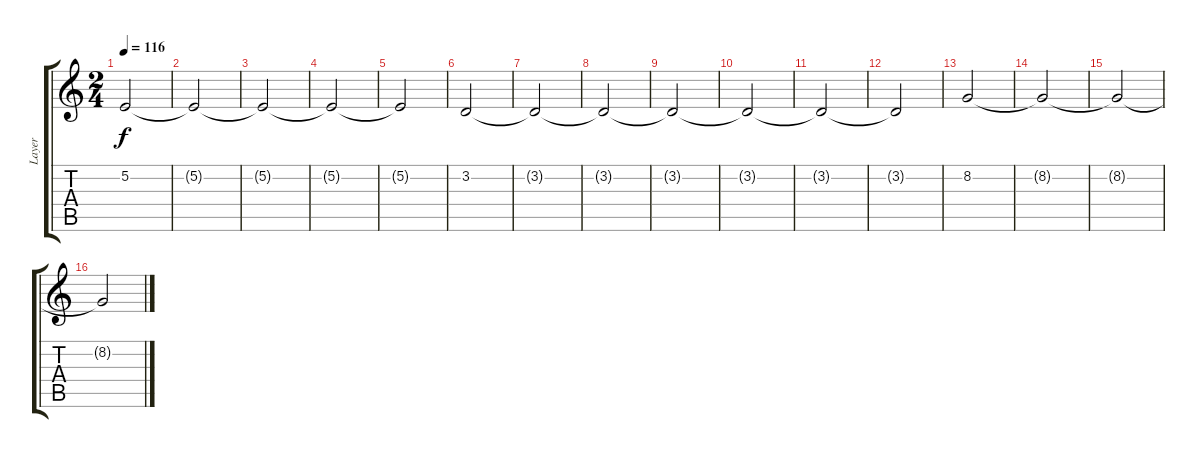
\track ("Layer" "Layer") {instrument synthstrings2}
\staff {score tabs}
\tuning (E4 B3 G3 D3 A2 E2) {hide}
\ts (2 4)
\tempo 116
\clef g2
\ks c
5.2{t}.2{dy f} |
5.2{t}.2 |
5.2{t}.2 |
5.2{t}.2 |
5.2{t}.2 |
3.2.2 |
3.2{t}.2 |
3.2{t}.2 |
3.2{t}.2 |
3.2{t}.2 |
3.2{t}.2 |
3.2{t}.2 |
8.2.2 |
8.2{t}.2 |
8.2{t}.2 |
8.2{t}.2
